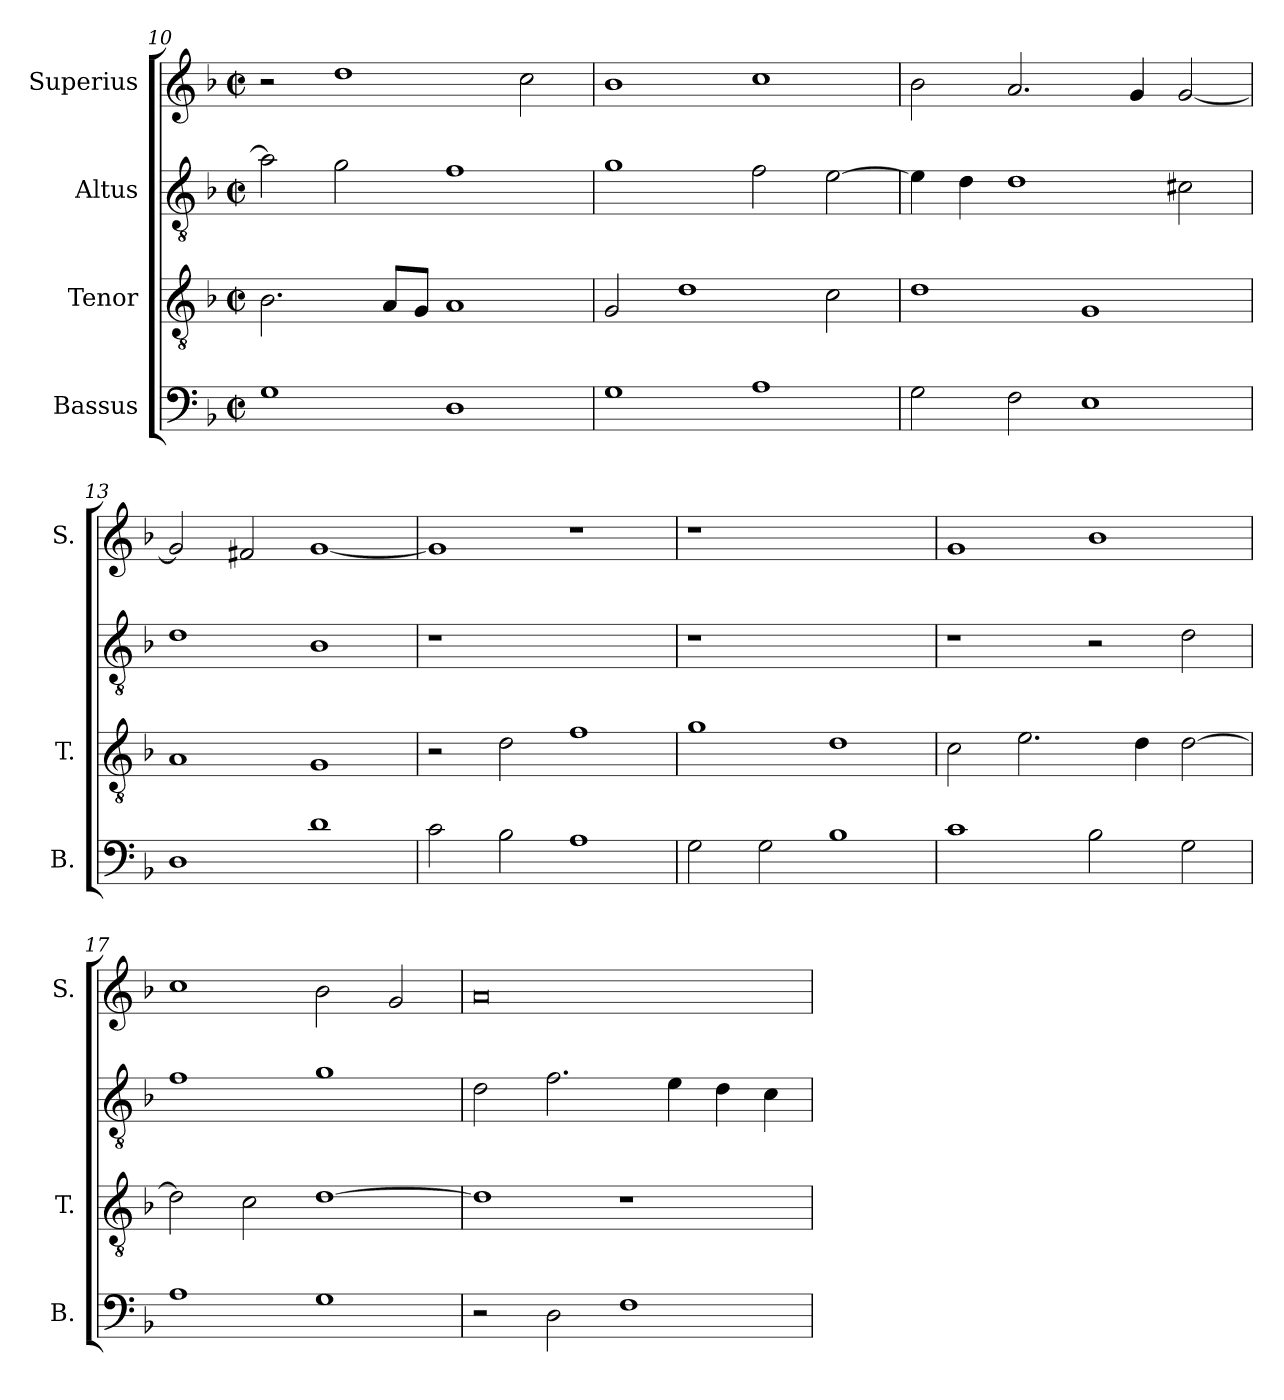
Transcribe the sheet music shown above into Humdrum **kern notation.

**kern	**kern	**kern	**kern
*part4	*part3	*part2	*part1
*staff4	*staff3	*staff2	*staff1
*I"Bassus	*I"Tenor	*I"Altus	*I"Superius
*I'B.	*I'T.	*	*I'S.
*clefF4	*clefGv2	*clefGv2	*clefG2
*	*ITrd7c12	*ITrd7c12	*
*k[b-]	*k[b-]	*k[b-]	*k[b-]
*F:	*F:	*F:	*F:
*M2/2	*M2/2	*M2/2	*M2/2
*met(c|)	*met(c|)	*met(c|)	*met(c|)
=10	=10	=10	=10
1Gi	2.BB-i\	2Ai\]	2r
.	.	2Gi\	1ddi
.	8AAi/L	.	.
.	8GGi/J	.	.
1Di	1AAi	1Fi	.
.	.	.	2cci\
=11	=11	=11	=11
1Gi	2GGi/	1Gi	1b-i
.	1Di	.	.
1Ai	.	2Fi\	1cci
.	2Ci\	[>2Ei\	.
!!LO:LB:g=z
=12	=12	=12	=12
2Gi\	1Di	4Ei\]	2b-i\
.	.	4Di\	.
2Fi\	.	1Di	2.ai/
1Ei	1GGi	.	.
.	.	.	4gi/
.	.	2C#Xi\	[<2gi/
=13	=13	=13	=13
1Di	1AAi	1Di	2gi/]
.	.	.	2f#Xi/
1di	1GGi	1BB-i	[<1gi
=14	=14	=14	=14
!	!	!LO:N:vis=1	!
2ci\	2r	1r	1gi]
2B-i\	2Di\	.	.
1Ai	1Fi	1ryy	1r
=15	=15	=15	=15
!	!	!LO:N:vis=1	!LO:N:vis=1
2Gi\	1Gi	1r	1r
2Gi\	.	.	.
1B-i	1Di	1ryy	1ryy
=16	=16	=16	=16
1ci	2Ci\	1r	1gi
.	2.Ei\	.	.
2B-i\	.	2r	1b-i
.	4Di\	.	.
2Gi\	[>2Di\	2Di\	.
!!LO:PB:g=z
=17	=17	=17	=17
1Ai	2Di\]	1Fi	1cci
.	2Ci\	.	.
1Gi	[>1Di	1Gi	2b-i\
.	.	.	2gi/
=18	=18	=18	=18
2r	1Di]	2Di\	0ai
2Di\	.	2.Fi\	.
1Fi	1r	.	.
.	.	4Ei\	.
.	.	4Di\	.
.	.	4Ci\	.
=	=	=	=
*-	*-	*-	*-
